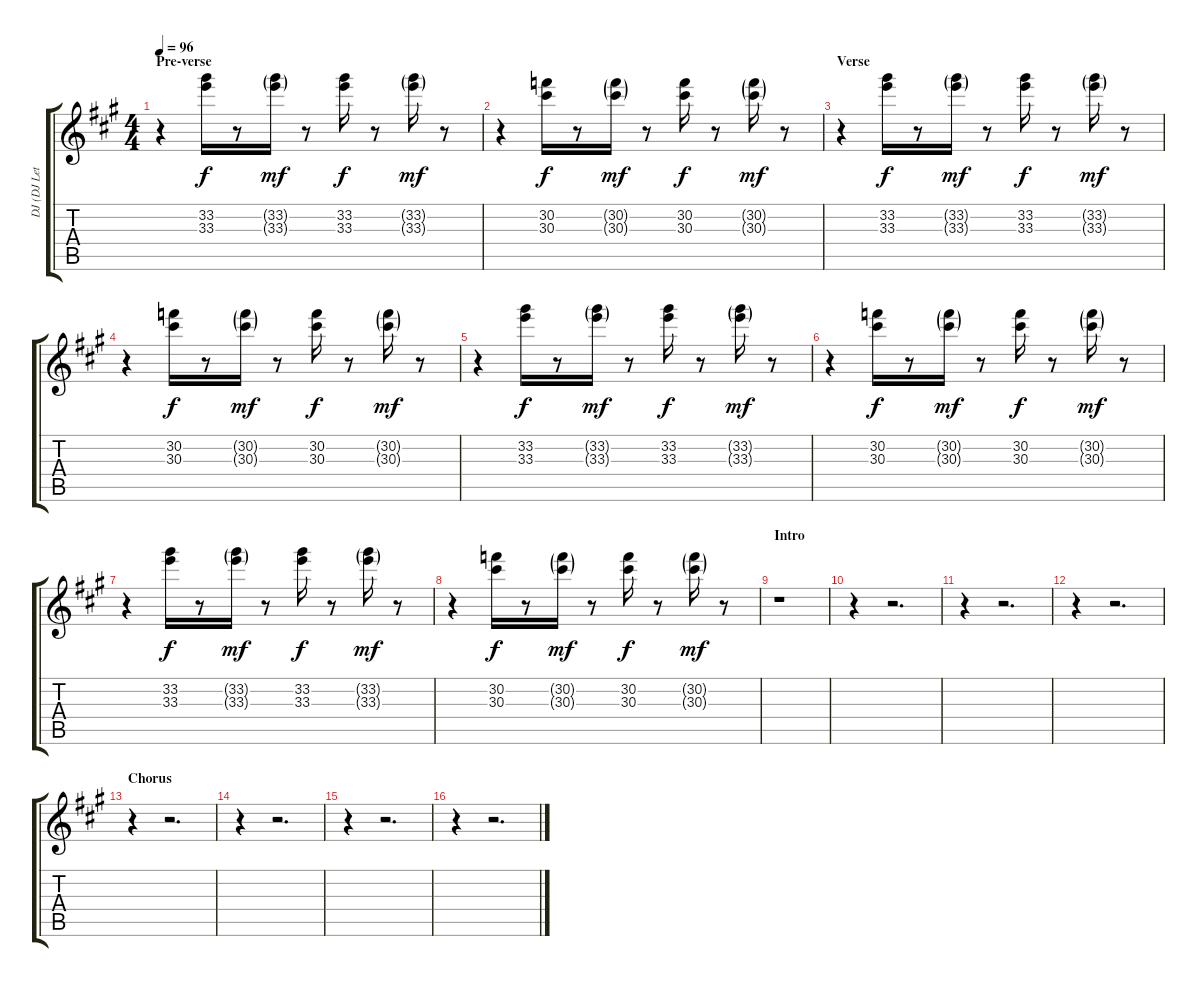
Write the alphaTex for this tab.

\track ("DJ (DJ Lethal) (Staff 1)" "DJ (DJ Let") {instrument lead5charang}
\staff {score tabs}
\tuning (E4 B3 G3 D3 A2 E2) {hide}
\ts (4 4)
\section ("" "Pre-verse")
\tempo 96
\clef g2
\ks a
r.4{dy f} (33.2 33.3).16 r.8 (33.2{g} 33.3{g}).16{dy mf} r.8 (33.2 33.3).16{dy f} r.8 (33.2{g} 33.3{g}).16{dy mf} r.8 |
r.4 (30.2 30.3).16{dy f} r.8 (30.2{g} 30.3{g}).16{dy mf} r.8 (30.2 30.3).16{dy f} r.8 (30.2{g} 30.3{g}).16{dy mf} r.8 |
\section ("" "Verse")
r.4 (33.2 33.3).16{dy f} r.8 (33.2{g} 33.3{g}).16{dy mf} r.8 (33.2 33.3).16{dy f} r.8 (33.2{g} 33.3{g}).16{dy mf} r.8 |
r.4 (30.2 30.3).16{dy f} r.8 (30.2{g} 30.3{g}).16{dy mf} r.8 (30.2 30.3).16{dy f} r.8 (30.2{g} 30.3{g}).16{dy mf} r.8 |
r.4 (33.2 33.3).16{dy f} r.8 (33.2{g} 33.3{g}).16{dy mf} r.8 (33.2 33.3).16{dy f} r.8 (33.2{g} 33.3{g}).16{dy mf} r.8 |
r.4 (30.2 30.3).16{dy f} r.8 (30.2{g} 30.3{g}).16{dy mf} r.8 (30.2 30.3).16{dy f} r.8 (30.2{g} 30.3{g}).16{dy mf} r.8 |
r.4 (33.2 33.3).16{dy f} r.8 (33.2{g} 33.3{g}).16{dy mf} r.8 (33.2 33.3).16{dy f} r.8 (33.2{g} 33.3{g}).16{dy mf} r.8 |
r.4 (30.2 30.3).16{dy f} r.8 (30.2{g} 30.3{g}).16{dy mf} r.8 (30.2 30.3).16{dy f} r.8 (30.2{g} 30.3{g}).16{dy mf} r.8 |
\section ("" "Intro")
r.1 |
r.4 r.2{d} |
r.4 r.2{d} |
r.4 r.2{d} |
\section ("" "Chorus")
r.4 r.2{d} |
r.4 r.2{d} |
r.4 r.2{d} |
r.4 r.2{d}
